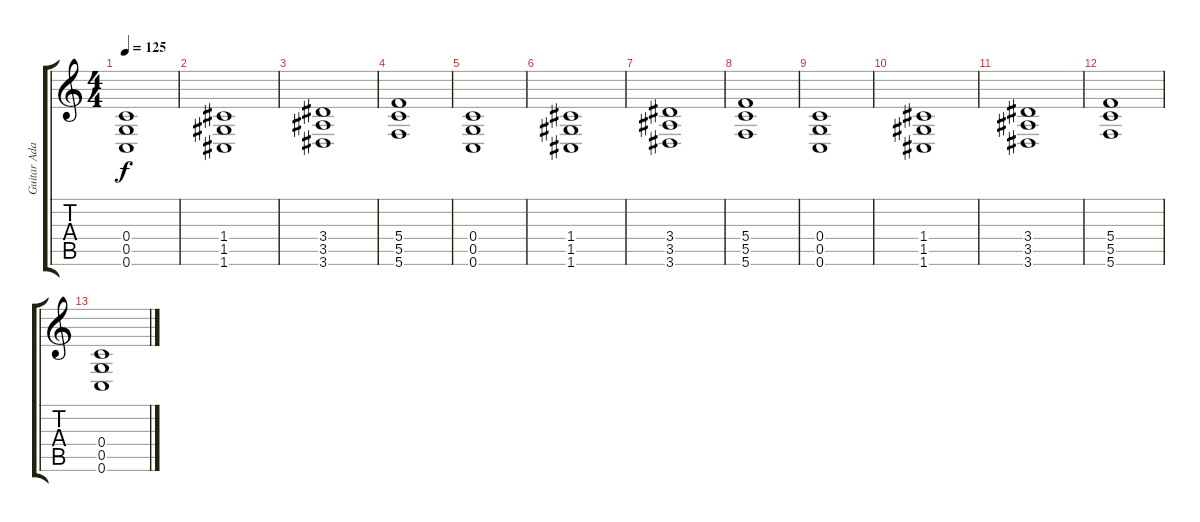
\track ("Guitar Adam" "Guitar Ada") {instrument distortionguitar}
\staff {score tabs}
\tuning (D4 A3 F3 C3 G2 C2) {hide}
\ts (4 4)
\tempo 125
\clef g2
\ks c
(0.4 0.5 0.6).1{dy f} |
(1.4 1.5 1.6).1 |
(3.4 3.5 3.6).1 |
(5.4 5.5 5.6).1 |
(0.4 0.5 0.6).1 |
(1.4 1.5 1.6).1 |
(3.4 3.5 3.6).1 |
(5.4 5.5 5.6).1 |
(0.4 0.5 0.6).1 |
(1.4 1.5 1.6).1 |
(3.4 3.5 3.6).1 |
(5.4 5.5 5.6).1 |
(0.4 0.5 0.6).1
